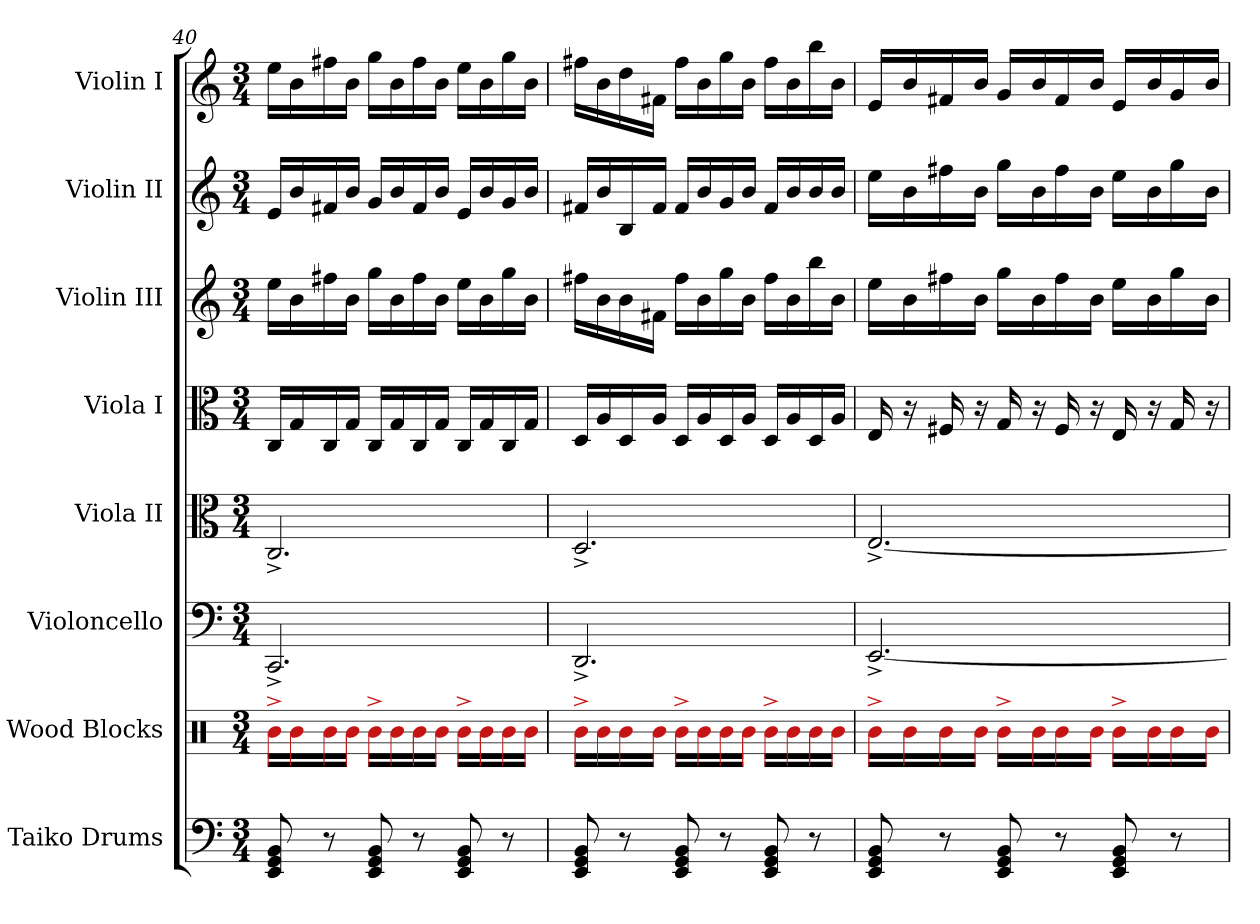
**kern	**kern	**kern	**kern	**kern	**kern	**kern	**kern
*part8	*part7	*part6	*part5	*part4	*part3	*part2	*part1
*staff8	*staff7	*staff6	*staff5	*staff4	*staff3	*staff2	*staff1
*I"Taiko Drums	*I"Wood Blocks	*I"Violoncello	*I"Viola II	*I"Viola I	*I"Violin III	*I"Violin II	*I"Violin I
*I'Taiko	*I'W.B.	*I'Vc.	*I'Vla.	*I'Vla.	*I'Vln.	*I'Vln. II	*I'Vln. I
*clefF4	*clefX	*clefF4	*clefC3	*clefC3	*clefG2	*clefG2	*clefG2
*ITrd-14c-24	*	*	*	*	*	*	*
*k[]	*k[]	*k[]	*k[]	*k[]	*k[]	*k[]	*k[]
*M3/4	*M3/4	*M3/4	*M3/4	*M3/4	*M3/4	*M3/4	*M3/4
=40	=40	=40	=40	=40	=40	=40	=40
8e/ 8g/ 8b/	16b^\LL	2.CC^/	2.C^/	16C/LL	16ee\LL	16e/LL	16ee\LL
.	16b\	.	.	16G/	16b\	16b/	16b\
8r	16b\	.	.	16C/	16ff#X\	16f#X/	16ff#X\
.	16b\JJ	.	.	16G/JJ	16b\JJ	16b/JJ	16b\JJ
8e/ 8g/ 8b/	16b^\LL	.	.	16C/LL	16gg\LL	16g/LL	16gg\LL
.	16b\	.	.	16G/	16b\	16b/	16b\
8r	16b\	.	.	16C/	16ff#\	16f#/	16ff#\
.	16b\JJ	.	.	16G/JJ	16b\JJ	16b/JJ	16b\JJ
8e/ 8g/ 8b/	16b^\LL	.	.	16C/LL	16ee\LL	16e/LL	16ee\LL
.	16b\	.	.	16G/	16b\	16b/	16b\
8r	16b\	.	.	16C/	16gg\	16g/	16gg\
.	16b\JJ	.	.	16G/JJ	16b\JJ	16b/JJ	16b\JJ
!!LO:PB:g=z
=41	=41	=41	=41	=41	=41	=41	=41
8e/ 8g/ 8b/	16b^\LL	2.DD^/	2.D^/	16D/LL	16ff#X\LL	16f#X/LL	16ff#X\LL
.	16b\	.	.	16A/	16b\	16b/	16b\
8r	16b\	.	.	16D/	16b\	16B/	16dd\
.	16b\JJ	.	.	16A/JJ	16f#X\JJ	16f#/JJ	16f#X\JJ
8e/ 8g/ 8b/	16b^\LL	.	.	16D/LL	16ff#\LL	16f#/LL	16ff#\LL
.	16b\	.	.	16A/	16b\	16b/	16b\
8r	16b\	.	.	16D/	16gg\	16g/	16gg\
.	16b\JJ	.	.	16A/JJ	16b\JJ	16b/JJ	16b\JJ
8e/ 8g/ 8b/	16b^\LL	.	.	16D/LL	16ff#\LL	16f#/LL	16ff#\LL
.	16b\	.	.	16A/	16b\	16b/	16b\
8r	16b\	.	.	16D/	16bb\	16b/	16bb\
.	16b\JJ	.	.	16A/JJ	16b\JJ	16b/JJ	16b\JJ
=42	=42	=42	=42	=42	=42	=42	=42
8e/ 8g/ 8b/	16b^\LL	[2.EE^/	[2.E^/	16E/	16ee\LL	16ee\LL	16e/LL
.	16b\	.	.	16r	16b\	16b\	16b/
8r	16b\	.	.	16F#X/	16ff#X\	16ff#X\	16f#X/
.	16b\JJ	.	.	16r	16b\JJ	16b\JJ	16b/JJ
8e/ 8g/ 8b/	16b^\LL	.	.	16G/	16gg\LL	16gg\LL	16g/LL
.	16b\	.	.	16r	16b\	16b\	16b/
8r	16b\	.	.	16F#/	16ff#\	16ff#\	16f#/
.	16b\JJ	.	.	16r	16b\JJ	16b\JJ	16b/JJ
8e/ 8g/ 8b/	16b^\LL	.	.	16E/	16ee\LL	16ee\LL	16e/LL
.	16b\	.	.	16r	16b\	16b\	16b/
8r	16b\	.	.	16G/	16gg\	16gg\	16g/
.	16b\JJ	.	.	16r	16b\JJ	16b\JJ	16b/JJ
=	=	=	=	=	=	=	=
*-	*-	*-	*-	*-	*-	*-	*-
